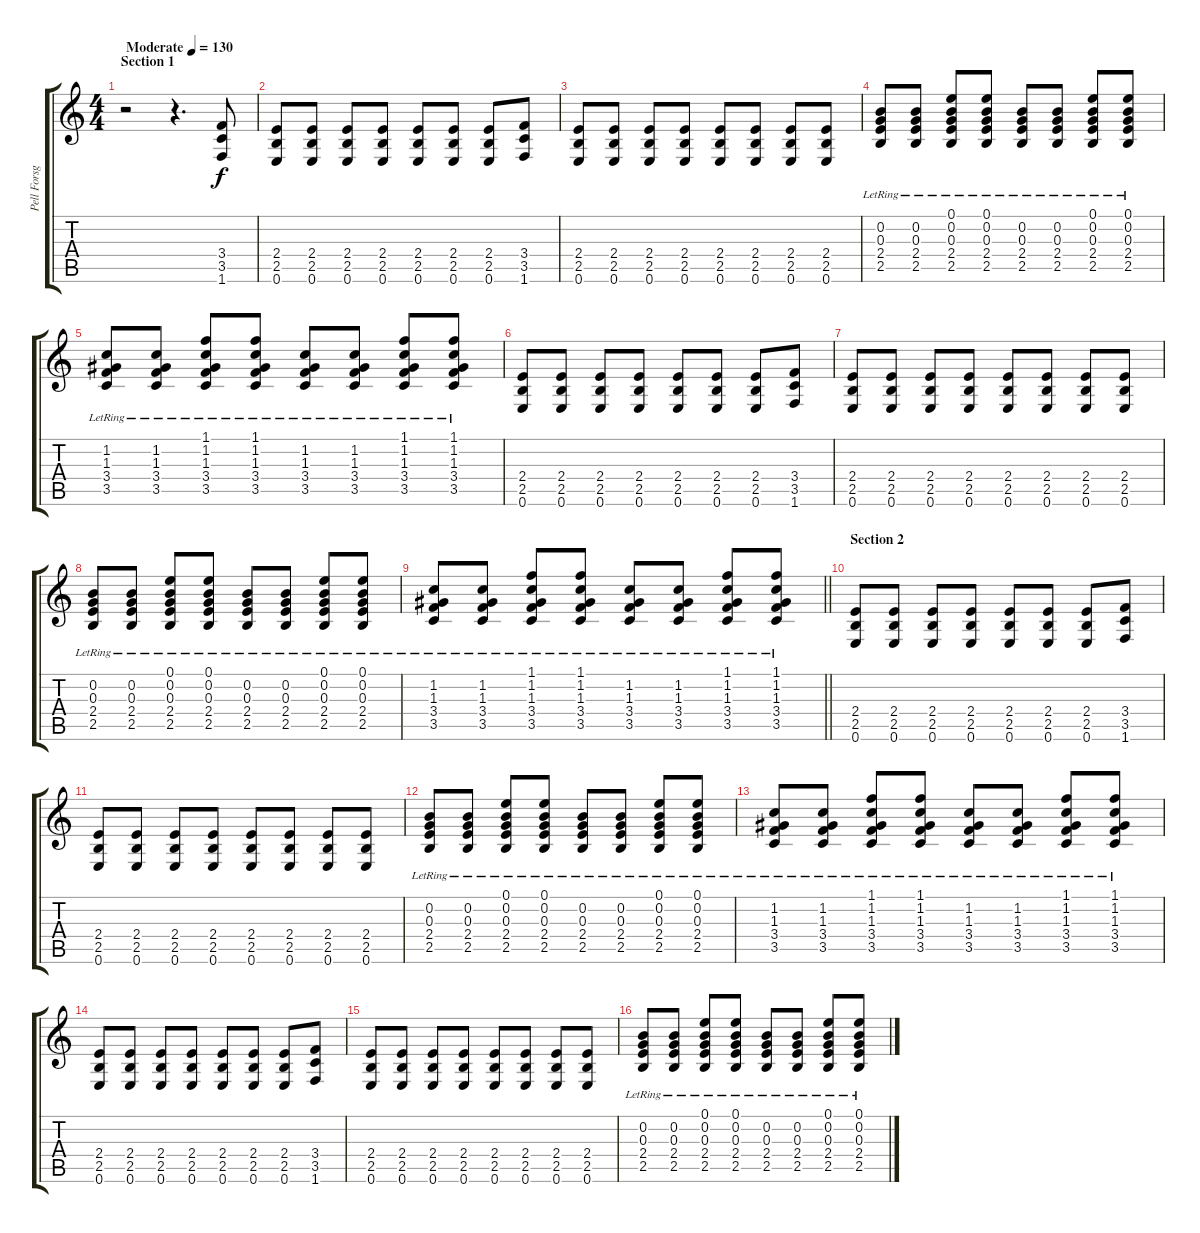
\track ("Pell Forsgerg" "Pell Forsg") {instrument distortionguitar}
\staff {score tabs}
\tuning (E4 B3 G3 D3 A2 E2) {hide}
\ts (4 4)
\section ("" "Section 1")
\tempo (130 "Moderate")
\clef g2
\ks c
r.2{dy f instrument distortionguitar} r.4{d} (3.4 3.5 1.6).8 |
(2.4 2.5 0.6).8 (2.4 2.5 0.6).8 (2.4 2.5 0.6).8 (2.4 2.5 0.6).8 (2.4 2.5 0.6).8 (2.4 2.5 0.6).8 (2.4 2.5 0.6).8 (3.4 3.5 1.6).8 |
(2.4 2.5 0.6).8 (2.4 2.5 0.6).8 (2.4 2.5 0.6).8 (2.4 2.5 0.6).8 (2.4 2.5 0.6).8 (2.4 2.5 0.6).8 (2.4 2.5 0.6).8 (2.4 2.5 0.6).8 |
(0.2{lr} 0.3{lr} 2.4 2.5).8 (0.2{lr} 0.3{lr} 2.4 2.5).8 (0.1{lr} 0.2{lr} 0.3{lr} 2.4 2.5).8 (0.1{lr} 0.2{lr} 0.3{lr} 2.4 2.5).8 (0.2{lr} 0.3{lr} 2.4 2.5).8 (0.2{lr} 0.3{lr} 2.4 2.5).8 (0.1{lr} 0.2{lr} 0.3{lr} 2.4 2.5).8 (0.1{lr} 0.2{lr} 0.3{lr} 2.4 2.5).8 |
(1.2{lr} 1.3{lr} 3.4{lr} 3.5{lr}).8 (1.2{lr} 1.3{lr} 3.4{lr} 3.5{lr}).8 (1.1{lr} 1.2{lr} 1.3{lr} 3.4{lr} 3.5{lr}).8 (1.1{lr} 1.2{lr} 1.3{lr} 3.4{lr} 3.5{lr}).8 (1.2{lr} 1.3{lr} 3.4{lr} 3.5{lr}).8 (1.2{lr} 1.3{lr} 3.4{lr} 3.5{lr}).8 (1.1{lr} 1.2{lr} 1.3{lr} 3.4{lr} 3.5{lr}).8 (1.1{lr} 1.2{lr} 1.3{lr} 3.4{lr} 3.5{lr}).8 |
(2.4 2.5 0.6).8 (2.4 2.5 0.6).8 (2.4 2.5 0.6).8 (2.4 2.5 0.6).8 (2.4 2.5 0.6).8 (2.4 2.5 0.6).8 (2.4 2.5 0.6).8 (3.4 3.5 1.6).8 |
(2.4 2.5 0.6).8 (2.4 2.5 0.6).8 (2.4 2.5 0.6).8 (2.4 2.5 0.6).8 (2.4 2.5 0.6).8 (2.4 2.5 0.6).8 (2.4 2.5 0.6).8 (2.4 2.5 0.6).8 |
(0.2{lr} 0.3{lr} 2.4 2.5).8 (0.2{lr} 0.3{lr} 2.4 2.5).8 (0.1{lr} 0.2{lr} 0.3{lr} 2.4 2.5).8 (0.1{lr} 0.2{lr} 0.3{lr} 2.4 2.5).8 (0.2{lr} 0.3{lr} 2.4 2.5).8 (0.2{lr} 0.3{lr} 2.4 2.5).8 (0.1{lr} 0.2{lr} 0.3{lr} 2.4 2.5).8 (0.1{lr} 0.2{lr} 0.3{lr} 2.4 2.5).8 |
\barLineRight lightlight
(1.2{lr} 1.3{lr} 3.4{lr} 3.5{lr}).8 (1.2{lr} 1.3{lr} 3.4{lr} 3.5{lr}).8 (1.1{lr} 1.2{lr} 1.3{lr} 3.4{lr} 3.5{lr}).8 (1.1{lr} 1.2{lr} 1.3{lr} 3.4{lr} 3.5{lr}).8 (1.2{lr} 1.3{lr} 3.4{lr} 3.5{lr}).8 (1.2{lr} 1.3{lr} 3.4{lr} 3.5{lr}).8 (1.1{lr} 1.2{lr} 1.3{lr} 3.4{lr} 3.5{lr}).8 (1.1{lr} 1.2{lr} 1.3{lr} 3.4{lr} 3.5{lr}).8 |
\section ("" "Section 2")
(2.4 2.5 0.6).8 (2.4 2.5 0.6).8 (2.4 2.5 0.6).8 (2.4 2.5 0.6).8 (2.4 2.5 0.6).8 (2.4 2.5 0.6).8 (2.4 2.5 0.6).8 (3.4 3.5 1.6).8 |
(2.4 2.5 0.6).8 (2.4 2.5 0.6).8 (2.4 2.5 0.6).8 (2.4 2.5 0.6).8 (2.4 2.5 0.6).8 (2.4 2.5 0.6).8 (2.4 2.5 0.6).8 (2.4 2.5 0.6).8 |
(0.2{lr} 0.3{lr} 2.4 2.5).8 (0.2{lr} 0.3{lr} 2.4 2.5).8 (0.1{lr} 0.2{lr} 0.3{lr} 2.4 2.5).8 (0.1{lr} 0.2{lr} 0.3{lr} 2.4 2.5).8 (0.2{lr} 0.3{lr} 2.4 2.5).8 (0.2{lr} 0.3{lr} 2.4 2.5).8 (0.1{lr} 0.2{lr} 0.3{lr} 2.4 2.5).8 (0.1{lr} 0.2{lr} 0.3{lr} 2.4 2.5).8 |
(1.2{lr} 1.3{lr} 3.4{lr} 3.5{lr}).8 (1.2{lr} 1.3{lr} 3.4{lr} 3.5{lr}).8 (1.1{lr} 1.2{lr} 1.3{lr} 3.4{lr} 3.5{lr}).8 (1.1{lr} 1.2{lr} 1.3{lr} 3.4{lr} 3.5{lr}).8 (1.2{lr} 1.3{lr} 3.4{lr} 3.5{lr}).8 (1.2{lr} 1.3{lr} 3.4{lr} 3.5{lr}).8 (1.1{lr} 1.2{lr} 1.3{lr} 3.4{lr} 3.5{lr}).8 (1.1{lr} 1.2{lr} 1.3{lr} 3.4{lr} 3.5{lr}).8 |
(2.4 2.5 0.6).8 (2.4 2.5 0.6).8 (2.4 2.5 0.6).8 (2.4 2.5 0.6).8 (2.4 2.5 0.6).8 (2.4 2.5 0.6).8 (2.4 2.5 0.6).8 (3.4 3.5 1.6).8 |
(2.4 2.5 0.6).8 (2.4 2.5 0.6).8 (2.4 2.5 0.6).8 (2.4 2.5 0.6).8 (2.4 2.5 0.6).8 (2.4 2.5 0.6).8 (2.4 2.5 0.6).8 (2.4 2.5 0.6).8 |
(0.2{lr} 0.3{lr} 2.4 2.5).8 (0.2{lr} 0.3{lr} 2.4 2.5).8 (0.1{lr} 0.2{lr} 0.3{lr} 2.4 2.5).8 (0.1{lr} 0.2{lr} 0.3{lr} 2.4 2.5).8 (0.2{lr} 0.3{lr} 2.4 2.5).8 (0.2{lr} 0.3{lr} 2.4 2.5).8 (0.1{lr} 0.2{lr} 0.3{lr} 2.4 2.5).8 (0.1{lr} 0.2{lr} 0.3{lr} 2.4 2.5).8
